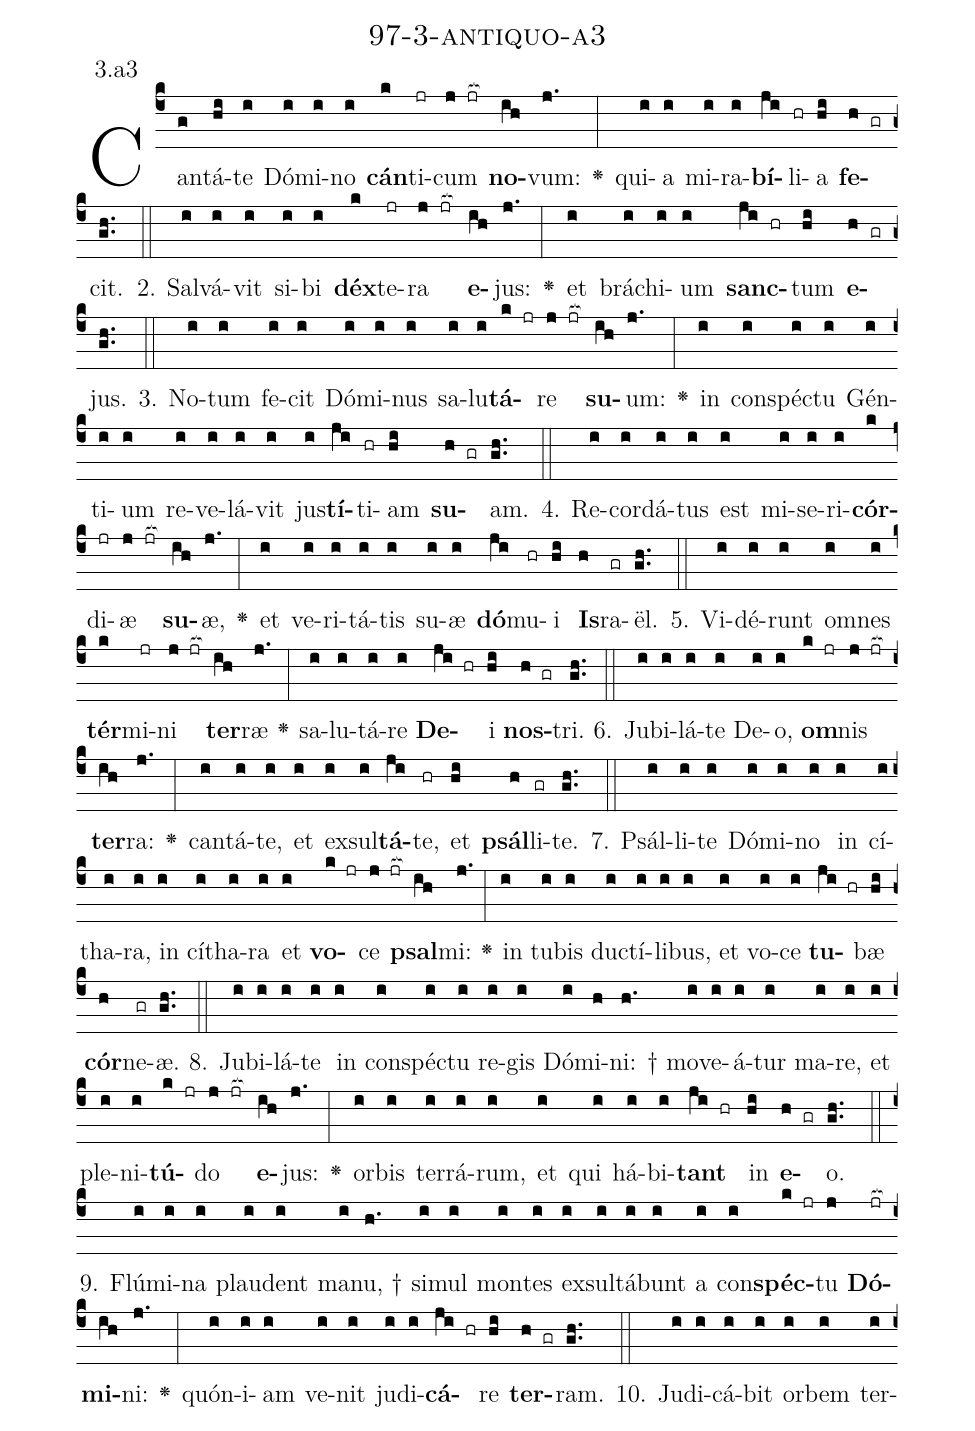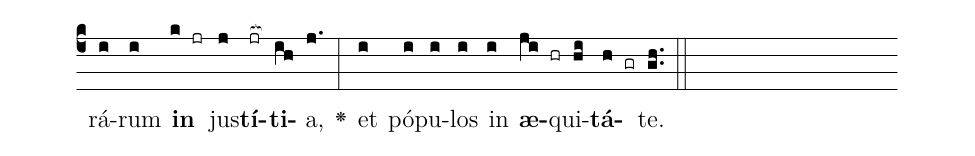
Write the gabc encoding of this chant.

name: 97-3-antiquo-a3;
annotation: 3.a3;
%%
(c4)Can(g)tá(hi)te(i) Dó(i)mi(i)no(i) <b>cán</b>(k)ti(jr)cum(j jr[ocb:1{]) <b>no</b>(ih[ocb:0}])vum:(j.) <v>\greheightstar</v>(:) qui(i)a(i) mi(i)ra(i)<b>bí</b>(ji)li(hr)a(hi) <b>fe</b>(h gr)cit.(gh..) (::)
2. Sal(i)vá(i)vit(i) si(i)bi(i) <b>déx</b>(k)te(jr)ra(j jr[ocb:1{]) <b>e</b>(ih[ocb:0}])jus:(j.) <v>\greheightstar</v>(:) et(i) brá(i)chi(i)um(i) <b>sanc</b>(ji hr)tum(hi) <b>e</b>(h gr)jus.(gh..) (::)
3. No(i)tum(i) fe(i)cit(i) Dó(i)mi(i)nus(i) sa(i)lu(i)<b>tá</b>(k jr)re(j jr[ocb:1{]) <b>su</b>(ih[ocb:0}])um:(j.) <v>\greheightstar</v>(:) in(i) con(i)spéc(i)tu(i) Gén(i)ti(i)um(i) re(i)ve(i)lá(i)vit(i) jus(i)<b>tí</b>(ji)ti(hr)am(hi) <b>su</b>(h gr)am.(gh..) (::)
4. Re(i)cor(i)dá(i)tus(i) est(i) mi(i)se(i)ri(i)<b>cór</b>(k)di(jr)æ(j jr[ocb:1{]) <b>su</b>(ih[ocb:0}])æ,(j.) <v>\greheightstar</v>(:) et(i) ve(i)ri(i)tá(i)tis(i) su(i)æ(i) <b>dó</b>(ji)mu(hr)i(hi) <b>Is</b>(h)ra(gr)ël.(gh..) (::)
5. Vi(i)dé(i)runt(i) om(i)nes(i) <b>tér</b>(k)mi(jr)ni(j jr[ocb:1{]) <b>ter</b>(ih[ocb:0}])ræ(j.) <v>\greheightstar</v>(:) sa(i)lu(i)tá(i)re(i) <b>De</b>(ji hr)i(hi) <b>nos</b>(h gr)tri.(gh..) (::)
6. Ju(i)bi(i)lá(i)te(i) De(i)o,(i) <b>om</b>(k jr)nis(j jr[ocb:1{]) <b>ter</b>(ih[ocb:0}])ra:(j.) <v>\greheightstar</v>(:) can(i)tá(i)te,(i) et(i) ex(i)sul(i)<b>tá</b>(ji)te,(hr) et(hi) <b>psál</b>(h)li(gr)te.(gh..) (::)
7. Psál(i)li(i)te(i) Dó(i)mi(i)no(i) in(i) cí(i)tha(i)ra,(i) in(i) cí(i)tha(i)ra(i) et(i) <b>vo</b>(k jr)ce(j jr[ocb:1{]) <b>psal</b>(ih[ocb:0}])mi:(j.) <v>\greheightstar</v>(:) in(i) tu(i)bis(i) duc(i)tí(i)li(i)bus,(i) et(i) vo(i)ce(i) <b>tu</b>(ji hr)bæ(hi) <b>cór</b>(h)ne(gr)æ.(gh..) (::)
8. Ju(i)bi(i)lá(i)te(i) in(i) con(i)spéc(i)tu(i) re(i)gis(i) Dó(i)mi(h)ni: †(h.) mo(i)ve(i)á(i)tur(i) ma(i)re,(i) et(i) ple(i)ni(i)<b>tú</b>(k jr)do(j jr[ocb:1{]) <b>e</b>(ih[ocb:0}])jus:(j.) <v>\greheightstar</v>(:) or(i)bis(i) ter(i)rá(i)rum,(i) et(i) qui(i) há(i)bi(i)<b>tant</b>(ji hr) in(hi) <b>e</b>(h gr)o.(gh..) (::)
9. Flú(i)mi(i)na(i) plau(i)dent(i) ma(i)nu, †(h.) si(i)mul(i) mon(i)tes(i) ex(i)sul(i)tá(i)bunt(i) a(i) con(i)<b>spéc</b>(k jr)tu(j) <b>Dó</b>(jr[ocb:1{])<b>mi</b>(ih[ocb:0}])ni:(j.) <v>\greheightstar</v>(:) quón(i)i(i)am(i) ve(i)nit(i) ju(i)di(i)<b>cá</b>(ji hr)re(hi) <b>ter</b>(h gr)ram.(gh..) (::)
10. Ju(i)di(i)cá(i)bit(i) or(i)bem(i) ter(i)rá(i)rum(i) <b>in</b>(k jr) jus(j)<b>tí</b>(jr[ocb:1{])<b>ti</b>(ih[ocb:0}])a,(j.) <v>\greheightstar</v>(:) et(i) pó(i)pu(i)los(i) in(i) <b>æ</b>(ji hr)qui(hi)<b>tá</b>(h gr)te.(gh..) (::)
